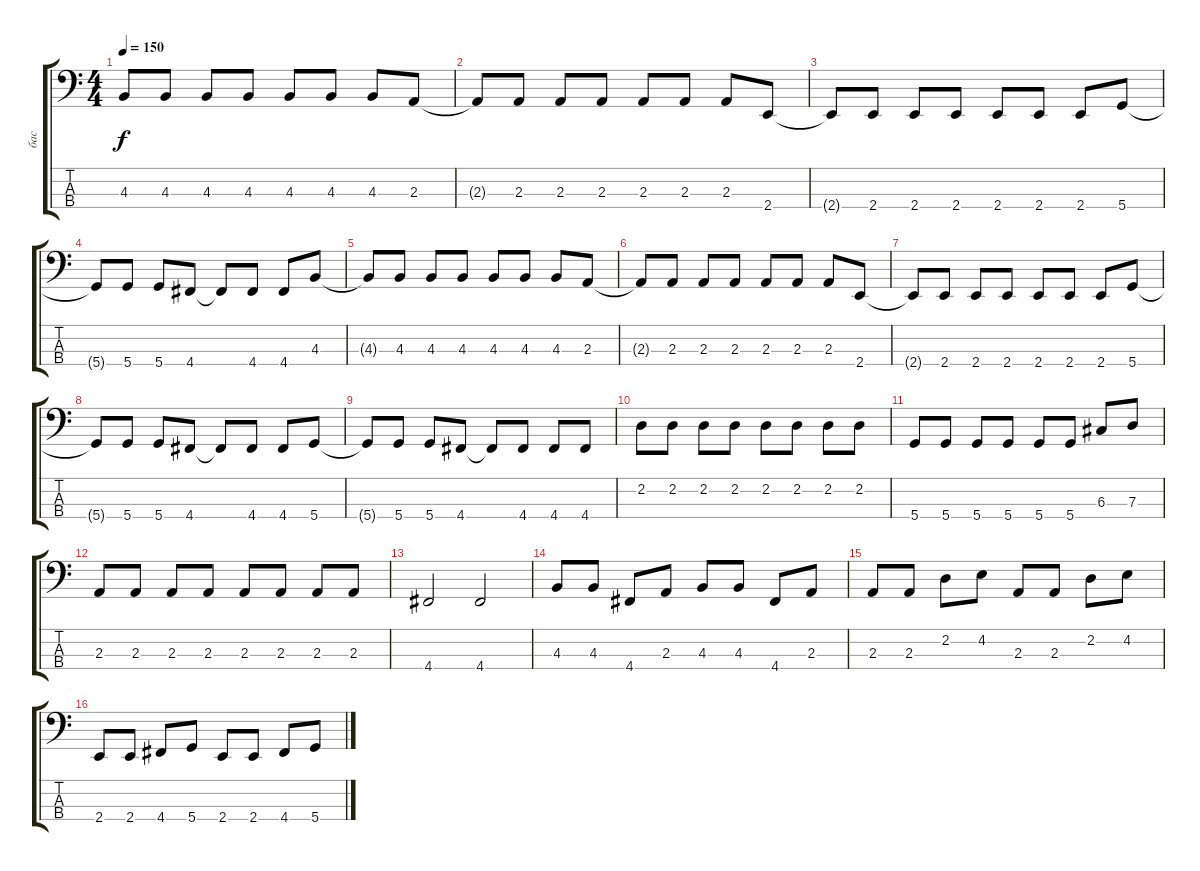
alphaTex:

\track ("бас" "бас") {instrument electricbassfinger}
\staff {score tabs}
\tuning (F2 C2 G1 D1) {hide}
\ts (4 4)
\tempo 150
\clef f4
\ks c
4.3{t}.8{dy f} 4.3.8 4.3.8 4.3.8 4.3.8 4.3.8 4.3.8 2.3.8 |
2.3{t}.8 2.3.8 2.3.8 2.3.8 2.3.8 2.3.8 2.3.8 2.4.8 |
2.4{t}.8 2.4.8 2.4.8 2.4.8 2.4.8 2.4.8 2.4.8 5.4.8 |
5.4{t}.8 5.4.8 5.4.8 4.4.8 4.4{t}.8 4.4.8 4.4.8 4.3.8 |
4.3{t}.8 4.3.8 4.3.8 4.3.8 4.3.8 4.3.8 4.3.8 2.3.8 |
2.3{t}.8 2.3.8 2.3.8 2.3.8 2.3.8 2.3.8 2.3.8 2.4.8 |
2.4{t}.8 2.4.8 2.4.8 2.4.8 2.4.8 2.4.8 2.4.8 5.4.8 |
5.4{t}.8 5.4.8 5.4.8 4.4.8 4.4{t}.8 4.4.8 4.4.8 5.4.8 |
5.4{t}.8 5.4.8 5.4.8 4.4.8 4.4{t}.8 4.4.8 4.4.8 4.4.8 |
2.2.8 2.2.8 2.2.8 2.2.8 2.2.8 2.2.8 2.2.8 2.2.8 |
5.4.8 5.4.8 5.4.8 5.4.8 5.4.8 5.4.8 6.3.8 7.3.8 |
2.3.8 2.3.8 2.3.8 2.3.8 2.3.8 2.3.8 2.3.8 2.3.8 |
4.4.2 4.4.2 |
4.3.8 4.3.8 4.4.8 2.3.8 4.3.8 4.3.8 4.4.8 2.3.8 |
2.3.8 2.3.8 2.2.8 4.2.8 2.3.8 2.3.8 2.2.8 4.2.8 |
2.4.8 2.4.8 4.4.8 5.4.8 2.4.8 2.4.8 4.4.8 5.4.8
